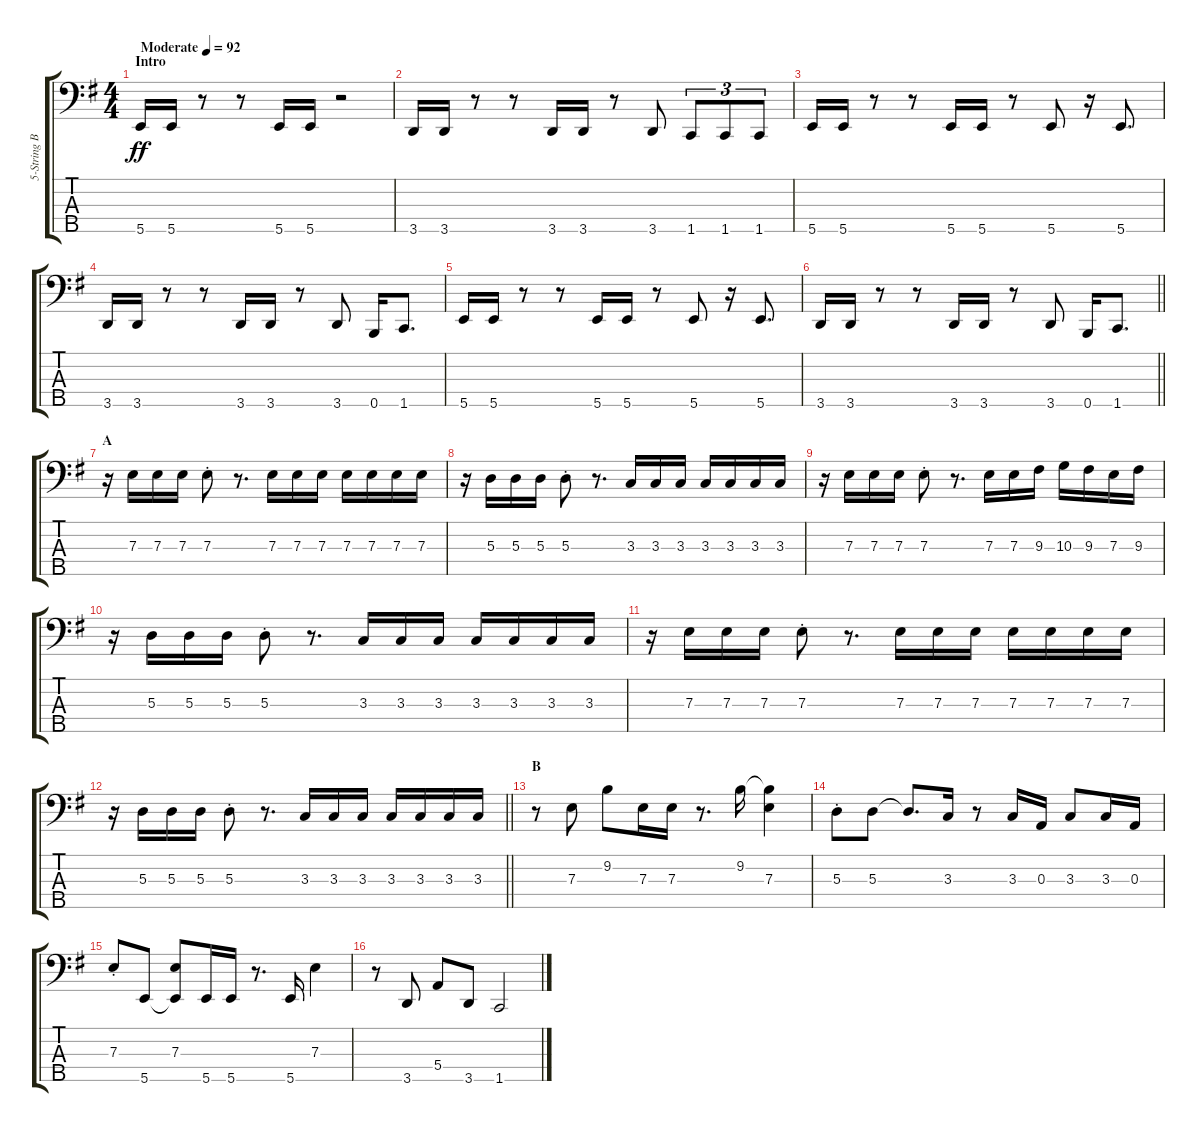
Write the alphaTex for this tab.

\track ("5-String Bass" "5-String B") {instrument electricbassfinger}
\staff {score tabs}
\tuning (G2 D2 A1 E1 B0) {hide}
\ts (4 4)
\section ("" "Intro")
\tempo (92 "Moderate")
\clef f4
\ks eminor
5.5.16{dy ff instrument electricbassfinger} 5.5.16 r.8 r.8 5.5.16 5.5.16 r.2 |
3.5.16 3.5.16 r.8 r.8 3.5.16 3.5.16 r.8 3.5.8 1.5.8{tu (3 2)} 1.5.8{tu (3 2)} 1.5.8{tu (3 2)} |
5.5.16 5.5.16 r.8 r.8 5.5.16 5.5.16 r.8 5.5.8 r.16 5.5.8{d} |
3.5.16 3.5.16 r.8 r.8 3.5.16 3.5.16 r.8 3.5.8 0.5.16 1.5.8{d} |
5.5.16 5.5.16 r.8 r.8 5.5.16 5.5.16 r.8 5.5.8 r.16 5.5.8{d} |
\barLineRight lightlight
3.5.16 3.5.16 r.8 r.8 3.5.16 3.5.16 r.8 3.5.8 0.5.16 1.5.8{d} |
\section ("" "A")
r.16 7.3.16 7.3.16 7.3.16 7.3{st}.8 r.8{d} 7.3.16 7.3.16 7.3.16 7.3.16 7.3.16 7.3.16 7.3.16 |
r.16 5.3.16 5.3.16 5.3.16 5.3{st}.8 r.8{d} 3.3.16 3.3.16 3.3.16 3.3.16 3.3.16 3.3.16 3.3.16 |
r.16 7.3.16 7.3.16 7.3.16 7.3{st}.8 r.8{d} 7.3.16 7.3.16 9.3.16 10.3.16 9.3.16 7.3.16 9.3.16 |
r.16 5.3.16 5.3.16 5.3.16 5.3{st}.8 r.8{d} 3.3.16 3.3.16 3.3.16 3.3.16 3.3.16 3.3.16 3.3.16 |
r.16 7.3.16 7.3.16 7.3.16 7.3{st}.8 r.8{d} 7.3.16 7.3.16 7.3.16 7.3.16 7.3.16 7.3.16 7.3.16 |
\barLineRight lightlight
r.16 5.3.16 5.3.16 5.3.16 5.3{st}.8 r.8{d} 3.3.16 3.3.16 3.3.16 3.3.16 3.3.16 3.3.16 3.3.16 |
\section ("" "B")
r.8 7.3.8 9.2.8 7.3.16 7.3.16 r.8{d} 9.2.16 (9.2{t} 7.3).4 |
5.3{st}.8 5.3.8 5.3{t}.8{d} 3.3.16 r.8 3.3.16 0.3.16 3.3.8 3.3.16 0.3.16 |
7.3{st}.8 5.5.8 (7.3 5.5{t}).8 5.5.16 5.5.16 r.8{d} 5.5.16 7.3.4 |
r.8 3.5.8 5.4.8 3.5.8 1.5.2
